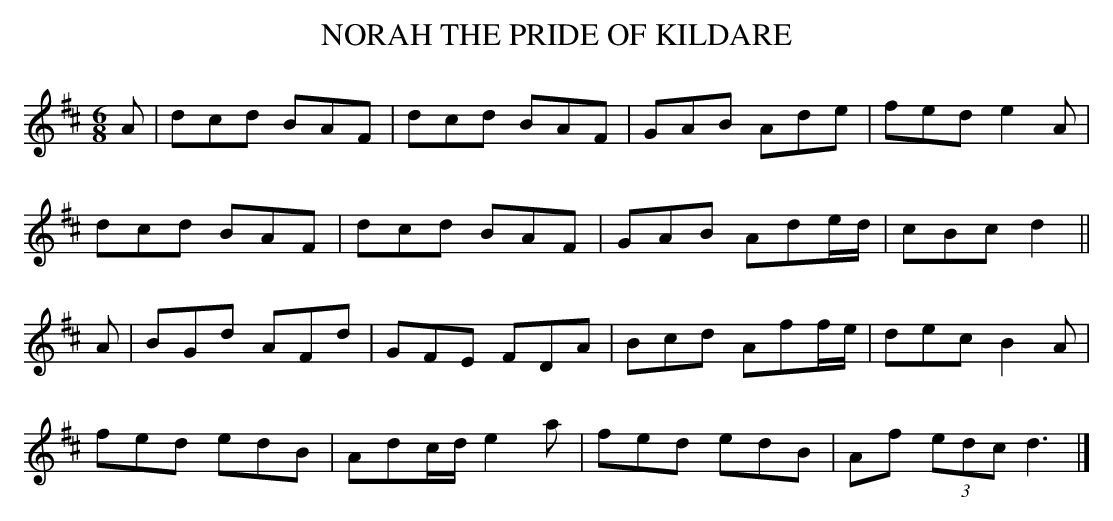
X:1
T:NORAH THE PRIDE OF KILDARE
Y:"slow"
M:6/8
L:1/8
K:D
A|dcd BAF|dcd BAF|GAB Ade|fed e2A|
dcd BAF|dcd BAF|GAB Ade/d/|cBc d2||
A|BGd AFd|GFE FDA|Bcd Aff/e/|dec B2A|
fed edB|Adc/d/ e2a|fed edB|Af (3edc d3|]
